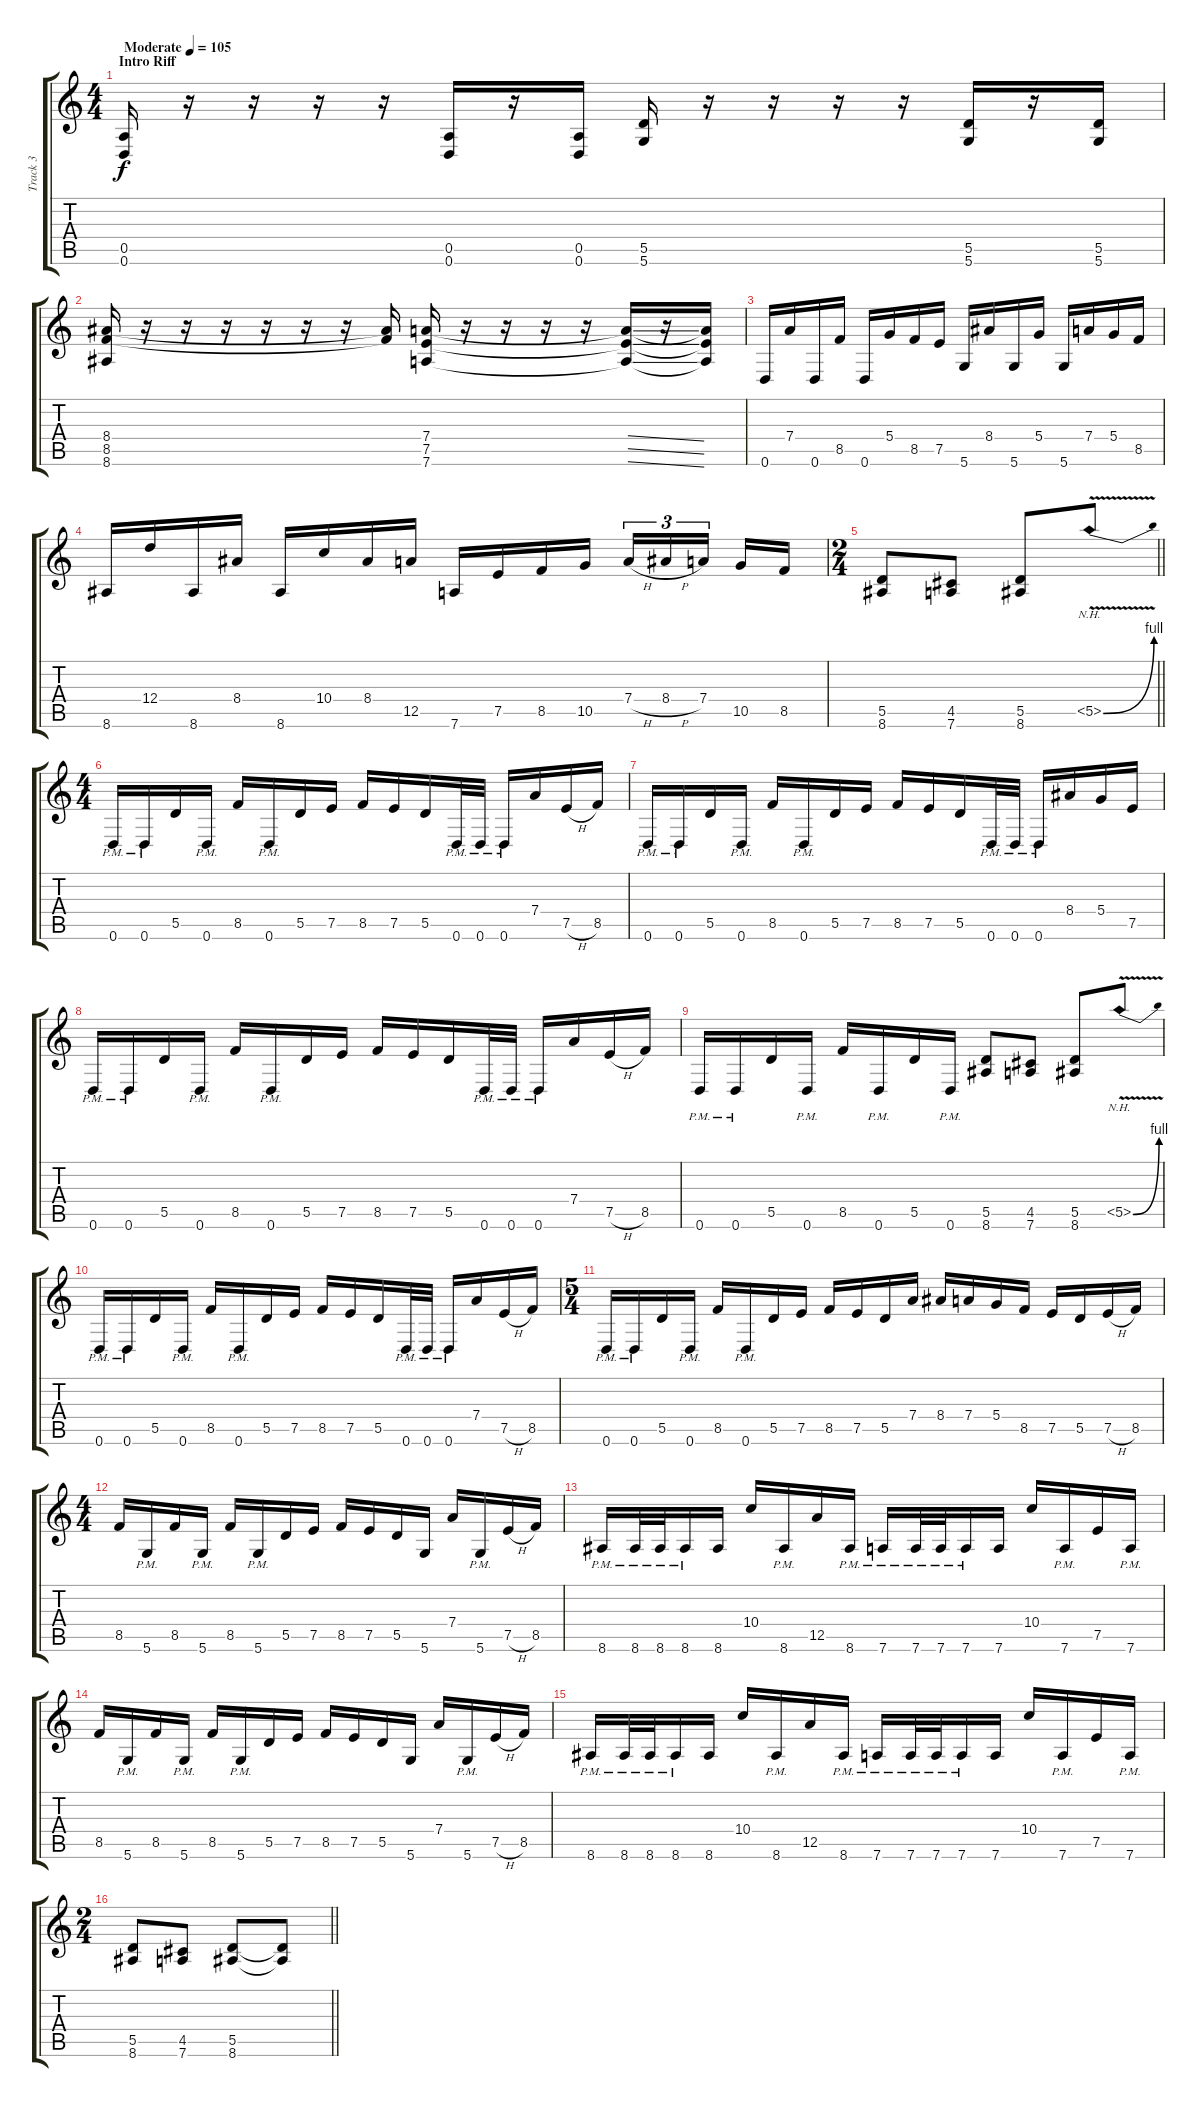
\track ("Track 3" "Track 3") {instrument distortionguitar}
\staff {score tabs}
\tuning (E4 B3 G3 D3 A2 D2) {hide}
\ts (4 4)
\section ("" "Intro Riff")
\tempo (105 "Moderate")
\clef g2
\ks c
(0.5 0.6).16{dy f instrument distortionguitar} r.16 r.16 r.16 r.16 (0.5 0.6).16 r.16 (0.5 0.6).16 (5.5 5.6).16 r.16 r.16 r.16 r.16 (5.5 5.6).16 r.16 (5.5 5.6).16 |
(8.4 8.5 8.6).16 r.16 r.16 r.16 r.16 r.16 r.16 (8.4{t} 8.5{t}).16 (7.4 7.5 7.6).16 r.16 r.16 r.16 r.16 (7.4{ss t} 7.5{ss t} 7.6{ss t}).16 r.16 (7.4{t} 7.5{t} 7.6{t}).16 |
0.6.16 7.4.16 0.6.16 8.5.16 0.6.16 5.4.16 8.5.16 7.5.16 5.6.16 8.4.16 5.6.16 5.4.16 5.6.16 7.4.16 5.4.16 8.5.16 |
8.6.16 12.4.16 8.6.16 8.4.16 8.6.16 10.4.16 8.4.16 12.5.16 7.6.16 7.5.16 8.5.16 10.5.16 7.4{h}.16{tu (3 2)} 8.4{h}.16{tu (3 2)} 7.4.16{tu (3 2) beam splitsecondary} 10.5.16 8.5.16 |
\ts (2 4)
\barLineRight lightlight
(5.5 8.6).8 (4.5 7.6).8 (5.5 8.6).8 5.5{be (bend 0 0 60 4) nh v}.8 |
\ts (4 4)
\section ("" "")
0.6{pm}.16 0.6{pm}.16 5.5.16 0.6{pm}.16 8.5.16 0.6{pm}.16 5.5.16 7.5.16 8.5.16 7.5.16 5.5.16 0.6{pm}.32 0.6{pm}.32 0.6{pm}.16 7.4.16 7.5{h}.16 8.5.16 |
0.6{pm}.16 0.6{pm}.16 5.5.16 0.6{pm}.16 8.5.16 0.6{pm}.16 5.5.16 7.5.16 8.5.16 7.5.16 5.5.16 0.6{pm}.32 0.6{pm}.32 0.6{pm}.16 8.4.16 5.4.16 7.5.16 |
0.6{pm}.16 0.6{pm}.16 5.5.16 0.6{pm}.16 8.5.16 0.6{pm}.16 5.5.16 7.5.16 8.5.16 7.5.16 5.5.16 0.6{pm}.32 0.6{pm}.32 0.6{pm}.16 7.4.16 7.5{h}.16 8.5.16 |
0.6{pm}.16 0.6{pm}.16 5.5.16 0.6{pm}.16 8.5.16 0.6{pm}.16 5.5.16 0.6{pm}.16 (5.5 8.6).8 (4.5 7.6).8 (5.5 8.6).8 5.5{be (bend 0 0 60 4) nh v}.8 |
0.6{pm}.16 0.6{pm}.16 5.5.16 0.6{pm}.16 8.5.16 0.6{pm}.16 5.5.16 7.5.16 8.5.16 7.5.16 5.5.16 0.6{pm}.32 0.6{pm}.32 0.6{pm}.16 7.4.16 7.5{h}.16 8.5.16 |
\ts (5 4)
0.6{pm}.16 0.6{pm}.16 5.5.16 0.6{pm}.16 8.5.16 0.6{pm}.16 5.5.16 7.5.16 8.5.16 7.5.16 5.5.16 7.4.16 8.4.16 7.4.16 5.4.16 8.5.16 7.5.16 5.5.16 7.5{h}.16 8.5.16 |
\ts (4 4)
8.5.16 5.6{pm}.16 8.5.16 5.6{pm}.16 8.5.16 5.6{pm}.16 5.5.16 7.5.16 8.5.16 7.5.16 5.5.16 5.6.16 7.4.16 5.6{pm}.16 7.5{h}.16 8.5.16 |
8.6{pm}.16 8.6{pm}.32 8.6{pm}.32 8.6{pm}.16 8.6.16 10.4.16 8.6{pm}.16 12.5.16 8.6{pm}.16 7.6{pm}.16 7.6{pm}.32 7.6{pm}.32 7.6{pm}.16 7.6.16 10.4.16 7.6{pm}.16 7.5.16 7.6{pm}.16 |
8.5.16 5.6{pm}.16 8.5.16 5.6{pm}.16 8.5.16 5.6{pm}.16 5.5.16 7.5.16 8.5.16 7.5.16 5.5.16 5.6.16 7.4.16 5.6{pm}.16 7.5{h}.16 8.5.16 |
8.6{pm}.16 8.6{pm}.32 8.6{pm}.32 8.6{pm}.16 8.6.16 10.4.16 8.6{pm}.16 12.5.16 8.6{pm}.16 7.6{pm}.16 7.6{pm}.32 7.6{pm}.32 7.6{pm}.16 7.6.16 10.4.16 7.6{pm}.16 7.5.16 7.6{pm}.16 |
\ts (2 4)
\barLineRight lightlight
(5.5 8.6).8 (4.5 7.6).8 (5.5 8.6).8 (5.5{ss t} 8.6{ss t}).8
